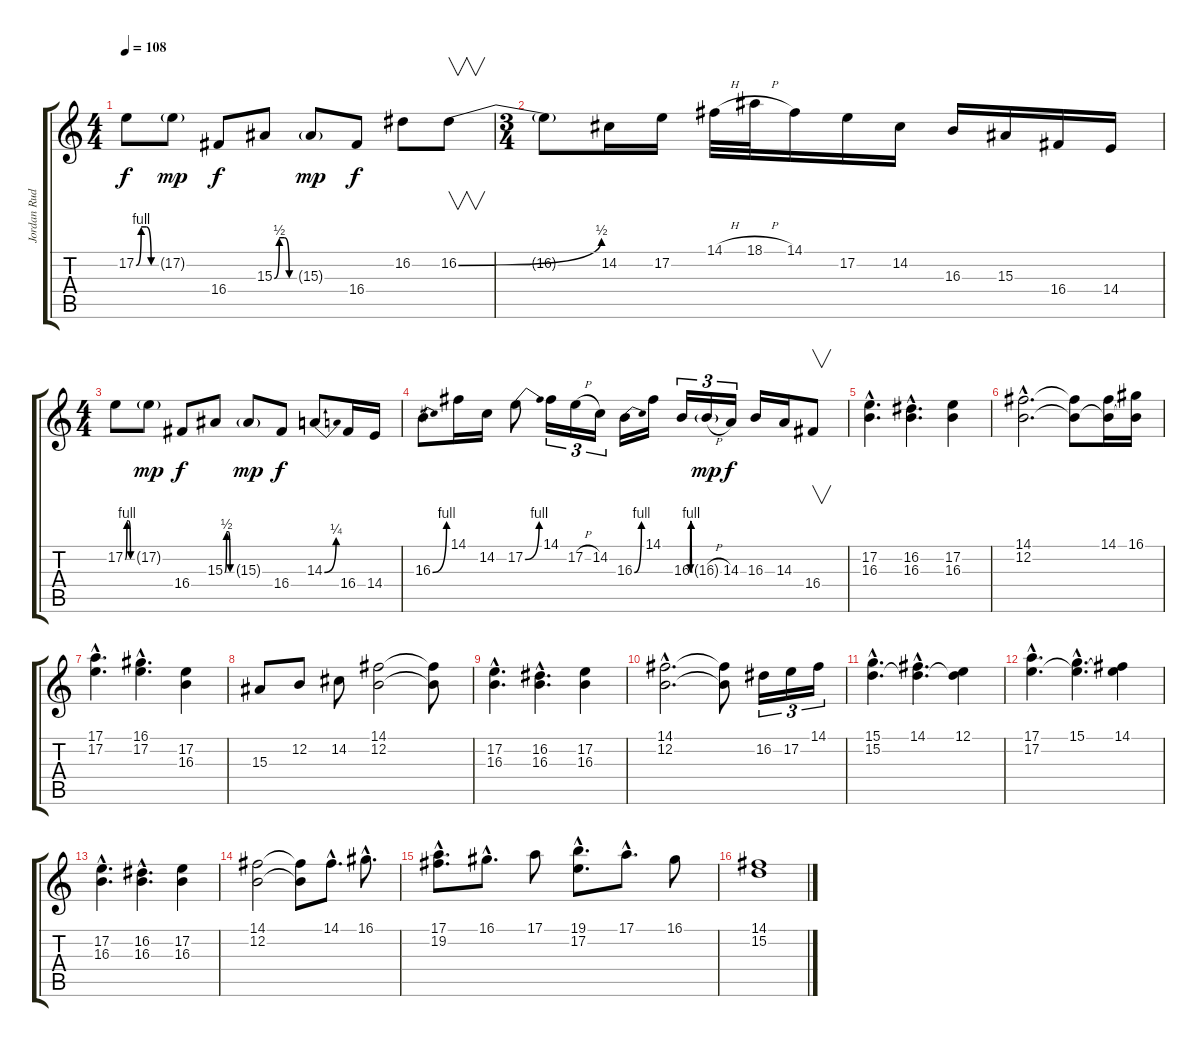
\track ("Jordan Rudess - Right Hand" "Jordan Rud") {instrument acousticgrandpiano}
\staff {score tabs}
\tuning (E4 B3 G3 D3 A2 E2) {hide}
\ts (4 4)
\tempo 108
\clef g2
\ks c
17.2{be (custom 0 0 15 4 30 4 45 0 60 0)}.8{dy f} 17.2{g}.8{dy mp} 16.4.8{dy f} 15.3{be (custom 0 0 15 2 30 2 45 0 60 0)}.8 15.3{g}.8{dy mp} 16.4.8{dy f} 16.2.8 16.2{be (bend 0 0 60 2)}.8{v} |
\ts (3 4)
16.2{t}.8 14.2.16 17.2.16 14.1{h}.32 18.1{h}.32 14.1.16 17.2.16 14.2.16 16.3.16 15.3.16 16.4.16 14.4.16 |
\ts (4 4)
17.2{be (custom 0 0 15 4 30 4 45 0 60 0)}.8 17.2{g}.8{dy mp} 16.4.8{dy f} 15.3{be (custom 0 0 15 2 30 2 45 0 60 0)}.8 15.3{g}.8{dy mp} 16.4.8{dy f} 14.3{be (bend 0 0 60 1)}.8 16.4.16 14.4.16 |
16.3{be (bend 0 0 60 4)}.8 14.1.16 14.2.16 17.2{be (bend 0 0 60 4)}.8 14.1.16{tu (3 2)} 17.2{h}.16{tu (3 2)} 14.2.16{tu (3 2)} 16.3{be (bend 0 0 60 4)}.16 14.1.16 16.3{be (custom 0 0 15 4 30 4 45 0 60 0)}.16{tu (3 2)} 16.3{h g}.16{tu (3 2) dy mp} 14.3.16{tu (3 2) dy f} 16.3.16 14.3.16 16.4.8{v instrument stringensemble1} |
(17.2{hac} 16.3{hac}).4{d volume 9} (16.2{hac} 16.3{hac}).4{d} (17.2 16.3).4 |
(14.1{hac} 12.2{hac}).2{d} (14.1{t} 12.2{t}).8 (14.1 12.2{t}).16 (16.1 12.2{t}).16 |
(17.1{hac} 17.2{hac}).4{d} (16.1{hac} 17.2{hac}).4{d} (17.2 16.3).4 |
15.3.8 12.2.8 14.2.8 (14.1 12.2).2 (14.1{t} 12.2{t}).8 |
(17.2{hac} 16.3{hac}).4{d} (16.2{hac} 16.3{hac}).4{d} (17.2 16.3).4 |
(14.1{hac} 12.2{hac}).2{d} (14.1{t} 12.2{t}).8 16.2.16{tu (3 2)} 17.2.16{tu (3 2)} 14.1.16{tu (3 2)} |
(15.1{hac} 15.2{hac}).4{d} (14.1{hac} 15.2{hac t}).4{d} (12.1 15.2{t}).4 |
(17.1{hac} 17.2{hac}).4{d} (15.1{hac} 17.2{hac t}).4{d} (14.1 17.2{t}).4 |
(17.2{hac} 16.3{hac}).4{d} (16.2{hac} 16.3{hac}).4{d} (17.2 16.3).4 |
(14.1 12.2).2 (14.1{t} 12.2{t}).8 14.1{hac}.8{d} 16.1{hac}.8{d} |
(17.1{hac} 19.2{hac}).8{d} 16.1{hac}.8{d} 17.1.8 (19.1{hac} 17.2{hac}).8{d} 17.1{hac}.8{d} 16.1.8 |
(14.1 15.2).1
